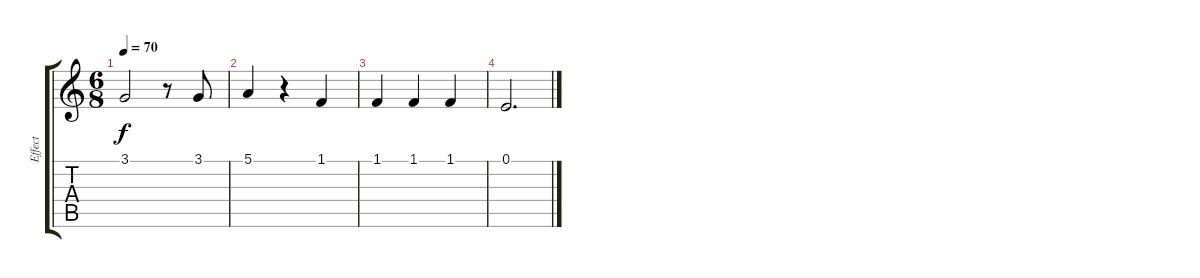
\track ("Effect" "Effect") {instrument tremolostrings}
\staff {score tabs}
\tuning (E4 B3 G3 D3 A2 E2) {hide}
\ts (6 8)
\tempo 70
\clef g2
\ks c
3.1.2{dy f volume 9} r.8 3.1.8 |
5.1.4 r.4 1.1.4 |
1.1.4 1.1.4 1.1.4 |
0.1.2{d volume 0}
